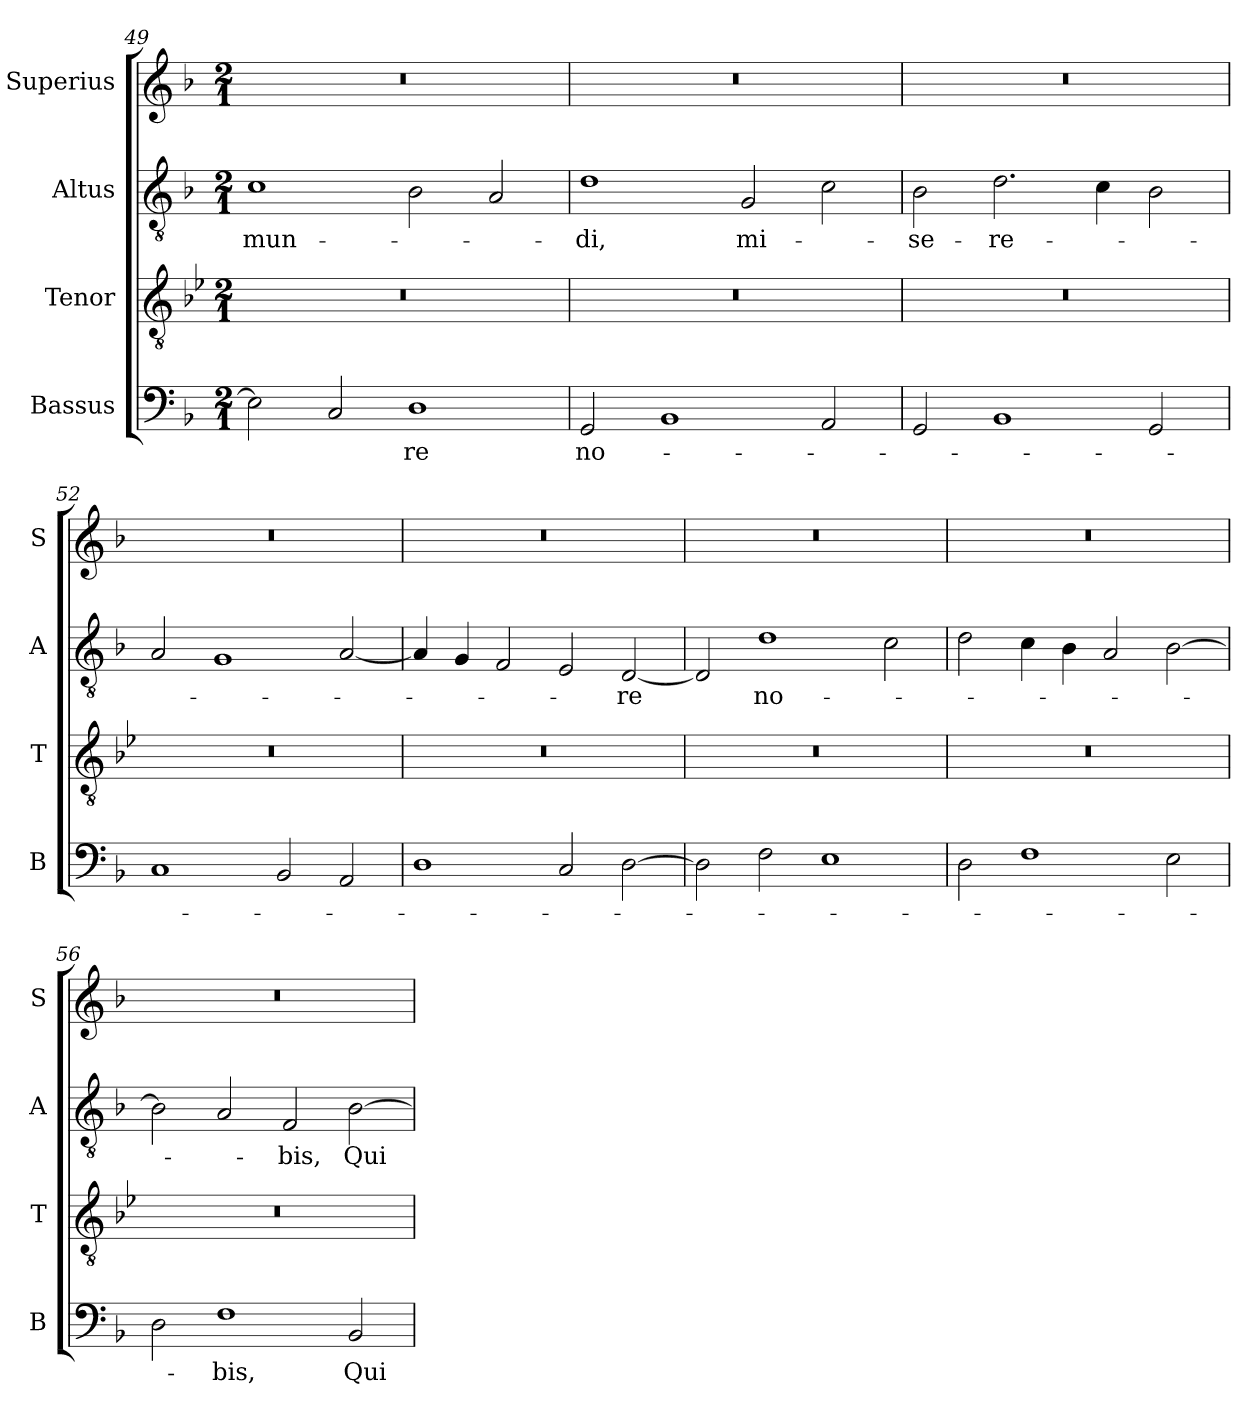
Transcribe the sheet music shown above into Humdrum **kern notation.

**kern	**text	**kern	**kern	**text	**kern
*part4	*part4	*part3	*part2	*part2	*part1
*staff4	*staff4	*staff3	*staff2	*staff2	*staff1
*I"Bassus	*	*I"Tenor	*I"Altus	*	*I"Superius
*I'B	*	*I'T	*I'A	*	*I'S
*clefF4	*	*clefGv2	*clefGv2	*	*clefG2
*k[b-]	*	*k[b-e-]	*k[b-]	*	*k[b-]
*M2/1	*	*M2/1	*M2/1	*	*M2/1
=49	=49	=49	=49	=49	=49
2E-\]	.	0r	1c	mun-	0r
2C/	.	.	.	.	.
1D	-re	.	2B-\	.	.
.	.	.	2A/	.	.
=50	=50	=50	=50	=50	=50
2GG/	no-	0r	1d	-di,	0r
1BB-	.	.	.	.	.
.	.	.	2G/	mi-	.
2AA/	.	.	2c\	.	.
=51	=51	=51	=51	=51	=51
2GG/	.	0r	2B-\	-se-	0r
1BB-	.	.	2.d\	-re-	.
.	.	.	4c\	.	.
2GG/	.	.	2B-\	.	.
=52	=52	=52	=52	=52	=52
1C	.	0r	2A/	.	0r
.	.	.	1G	.	.
2BB-/	.	.	.	.	.
2AA/	.	.	[2A/	.	.
=53	=53	=53	=53	=53	=53
1D	.	0r	4A/]	.	0r
.	.	.	4G/	.	.
.	.	.	2F/	.	.
2C/	.	.	2E/	.	.
[2D\	.	.	[2D/	-re	.
=54	=54	=54	=54	=54	=54
2D\]	.	0r	2D/]	.	0r
2F\	.	.	1d	no-	.
1E	.	.	.	.	.
.	.	.	2c\	.	.
=55	=55	=55	=55	=55	=55
2D\	.	0r	2d\	.	0r
1F	.	.	4c\	.	.
.	.	.	4B-\	.	.
.	.	.	2A/	.	.
2E\	.	.	[2B-\	.	.
=56	=56	=56	=56	=56	=56
2D\	.	0r	2B-\]	.	0r
1F	-bis,	.	2A/	.	.
.	.	.	2F/	-bis,	.
2BB-/	Qui	.	[2B-\	Qui	.
=	=	=	=	=	=
*-	*-	*-	*-	*-	*-
